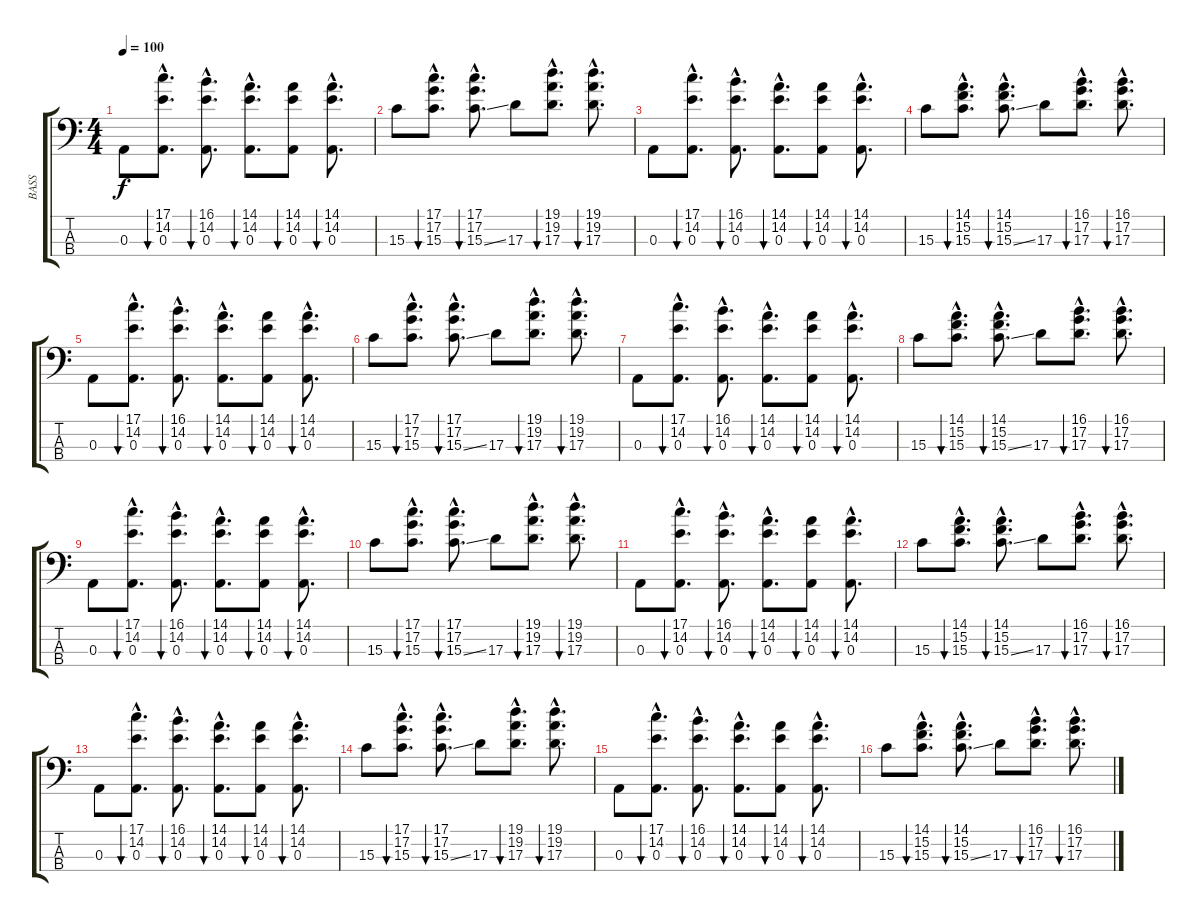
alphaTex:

\track ("BASS" "BASS") {instrument electricbassfinger}
\staff {score tabs}
\tuning (G2 D2 A1 E1) {hide}
\ts (4 4)
\tempo 100
\clef f4
\ks c
0.3.8{dy f instrument electricbassfinger} (17.1{hac} 14.2{hac} 0.3{hac}).8{d bu 240} (16.1{hac} 14.2{hac} 0.3{hac}).8{d bu 240} (14.1{hac} 14.2{hac} 0.3{hac}).8{d bu 240} (14.1 14.2 0.3).8{bu 240} (14.1{hac} 14.2{hac} 0.3{hac}).8{d bu 240} |
15.3.8 (17.1{hac} 17.2{hac} 15.3{hac}).8{d bu 240} (17.1{hac} 17.2{hac} 15.3{ss hac}).8{d bu 240} 17.3.8 (19.1{hac} 19.2{hac} 17.3{hac}).8{d bu 240} (19.1{hac} 19.2{hac} 17.3{hac}).8{d bu 240} |
0.3.8 (17.1{hac} 14.2{hac} 0.3{hac}).8{d bu 240} (16.1{hac} 14.2{hac} 0.3{hac}).8{d bu 240} (14.1{hac} 14.2{hac} 0.3{hac}).8{d bu 240} (14.1 14.2 0.3).8{bu 240} (14.1{hac} 14.2{hac} 0.3{hac}).8{d bu 240} |
15.3.8 (14.1{hac} 15.2{hac} 15.3{hac}).8{d bu 240} (14.1{hac} 15.2{hac} 15.3{ss hac}).8{d bu 240} 17.3.8 (16.1{hac} 17.2{hac} 17.3{hac}).8{d bu 240} (16.1{hac} 17.2{hac} 17.3{hac}).8{d bu 240} |
0.3.8 (17.1{hac} 14.2{hac} 0.3{hac}).8{d bu 240} (16.1{hac} 14.2{hac} 0.3{hac}).8{d bu 240} (14.1{hac} 14.2{hac} 0.3{hac}).8{d bu 240} (14.1 14.2 0.3).8{bu 240} (14.1{hac} 14.2{hac} 0.3{hac}).8{d bu 240} |
15.3.8 (17.1{hac} 17.2{hac} 15.3{hac}).8{d bu 240} (17.1{hac} 17.2{hac} 15.3{ss hac}).8{d bu 240} 17.3.8 (19.1{hac} 19.2{hac} 17.3{hac}).8{d bu 240} (19.1{hac} 19.2{hac} 17.3{hac}).8{d bu 240} |
0.3.8 (17.1{hac} 14.2{hac} 0.3{hac}).8{d bu 240} (16.1{hac} 14.2{hac} 0.3{hac}).8{d bu 240} (14.1{hac} 14.2{hac} 0.3{hac}).8{d bu 240} (14.1 14.2 0.3).8{bu 240} (14.1{hac} 14.2{hac} 0.3{hac}).8{d bu 240} |
15.3.8 (14.1{hac} 15.2{hac} 15.3{hac}).8{d bu 240} (14.1{hac} 15.2{hac} 15.3{ss hac}).8{d bu 240} 17.3.8 (16.1{hac} 17.2{hac} 17.3{hac}).8{d bu 240} (16.1{hac} 17.2{hac} 17.3{hac}).8{d bu 240} |
0.3.8 (17.1{hac} 14.2{hac} 0.3{hac}).8{d bu 240} (16.1{hac} 14.2{hac} 0.3{hac}).8{d bu 240} (14.1{hac} 14.2{hac} 0.3{hac}).8{d bu 240} (14.1 14.2 0.3).8{bu 240} (14.1{hac} 14.2{hac} 0.3{hac}).8{d bu 240} |
15.3.8 (17.1{hac} 17.2{hac} 15.3{hac}).8{d bu 240} (17.1{hac} 17.2{hac} 15.3{ss hac}).8{d bu 240} 17.3.8 (19.1{hac} 19.2{hac} 17.3{hac}).8{d bu 240} (19.1{hac} 19.2{hac} 17.3{hac}).8{d bu 240} |
0.3.8 (17.1{hac} 14.2{hac} 0.3{hac}).8{d bu 240} (16.1{hac} 14.2{hac} 0.3{hac}).8{d bu 240} (14.1{hac} 14.2{hac} 0.3{hac}).8{d bu 240} (14.1 14.2 0.3).8{bu 240} (14.1{hac} 14.2{hac} 0.3{hac}).8{d bu 240} |
15.3.8 (14.1{hac} 15.2{hac} 15.3{hac}).8{d bu 240} (14.1{hac} 15.2{hac} 15.3{ss hac}).8{d bu 240} 17.3.8 (16.1{hac} 17.2{hac} 17.3{hac}).8{d bu 240} (16.1{hac} 17.2{hac} 17.3{hac}).8{d bu 240} |
0.3.8 (17.1{hac} 14.2{hac} 0.3{hac}).8{d bu 240} (16.1{hac} 14.2{hac} 0.3{hac}).8{d bu 240} (14.1{hac} 14.2{hac} 0.3{hac}).8{d bu 240} (14.1 14.2 0.3).8{bu 240} (14.1{hac} 14.2{hac} 0.3{hac}).8{d bu 240} |
15.3.8 (17.1{hac} 17.2{hac} 15.3{hac}).8{d bu 240} (17.1{hac} 17.2{hac} 15.3{ss hac}).8{d bu 240} 17.3.8 (19.1{hac} 19.2{hac} 17.3{hac}).8{d bu 240} (19.1{hac} 19.2{hac} 17.3{hac}).8{d bu 240} |
0.3.8 (17.1{hac} 14.2{hac} 0.3{hac}).8{d bu 240} (16.1{hac} 14.2{hac} 0.3{hac}).8{d bu 240} (14.1{hac} 14.2{hac} 0.3{hac}).8{d bu 240} (14.1 14.2 0.3).8{bu 240} (14.1{hac} 14.2{hac} 0.3{hac}).8{d bu 240} |
15.3.8 (14.1{hac} 15.2{hac} 15.3{hac}).8{d bu 240} (14.1{hac} 15.2{hac} 15.3{ss hac}).8{d bu 240} 17.3.8 (16.1{hac} 17.2{hac} 17.3{hac}).8{d bu 240} (16.1{hac} 17.2{hac} 17.3{hac}).8{d bu 240}
